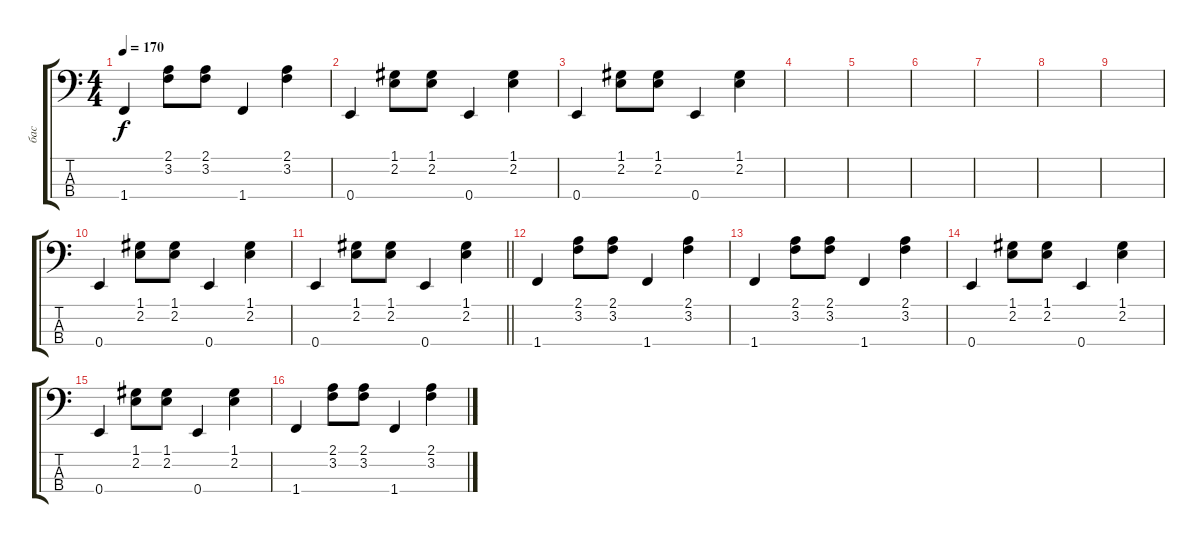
\track ("бас" "бас") {instrument electricbassfinger}
\staff {score tabs}
\tuning (G2 D2 A1 E1) {hide}
\ts (4 4)
\tempo 170
\clef f4
\ks c
1.4.4{dy f} (2.1 3.2).8 (2.1 3.2).8 1.4.4 (2.1 3.2).4 |
0.4.4 (1.1 2.2).8 (1.1 2.2).8 0.4.4 (1.1 2.2).4 |
0.4.4 (1.1 2.2).8 (1.1 2.2).8 0.4.4 (1.1 2.2).4 |
|
|
|
|
|
|
0.4.4 (1.1 2.2).8 (1.1 2.2).8 0.4.4 (1.1 2.2).4 |
\barLineRight lightlight
0.4.4 (1.1 2.2).8 (1.1 2.2).8 0.4.4 (1.1 2.2).4 |
1.4.4 (2.1 3.2).8 (2.1 3.2).8 1.4.4 (2.1 3.2).4 |
1.4.4 (2.1 3.2).8 (2.1 3.2).8 1.4.4 (2.1 3.2).4 |
0.4.4 (1.1 2.2).8 (1.1 2.2).8 0.4.4 (1.1 2.2).4 |
0.4.4 (1.1 2.2).8 (1.1 2.2).8 0.4.4 (1.1 2.2).4 |
1.4.4 (2.1 3.2).8 (2.1 3.2).8 1.4.4 (2.1 3.2).4
